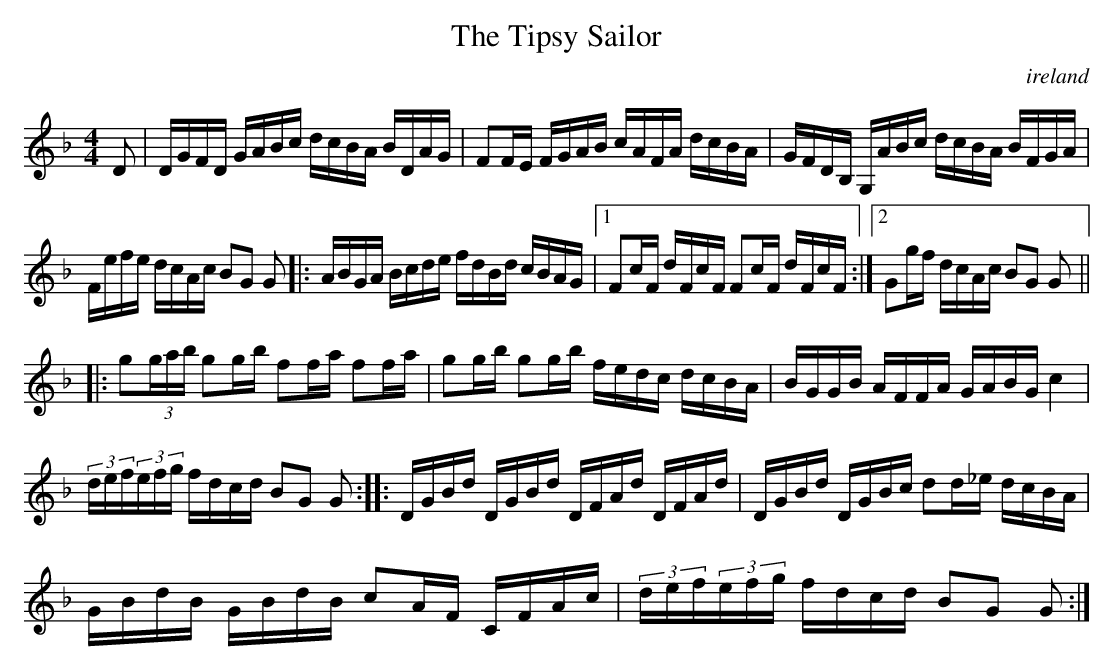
X:1
T:Tipsy Sailor, The
O:ireland
M:4/4
L:1/16
K:GDor
D2 |\
DGFD GABc dcBA BDAG | F2FE FGAB cAFA dcBA |\
GFDB, G,ABc dcBA BFGA |
Fefe dcAc B2G2 G2 |:\
ABGA Bcde fdBd cBAG |1 F2cF dFcF F2cF dFcF \
:|2 G2gf dcAc B2G2 G2 ||
|:g2(3gab g2gb f2fa f2fa| g2gb g2gb fedc dcBA |\
BGGB AFFA GABG c4 |
(3def(3efg fdcd B2G2 G2 ::\
DGBd DGBd DFAd DFAd | DGBd DGBc d2d_e dcBA |
GBdB GBdB c2AF CFAc | (3def(3efg fdcd B2G2 G2:|
